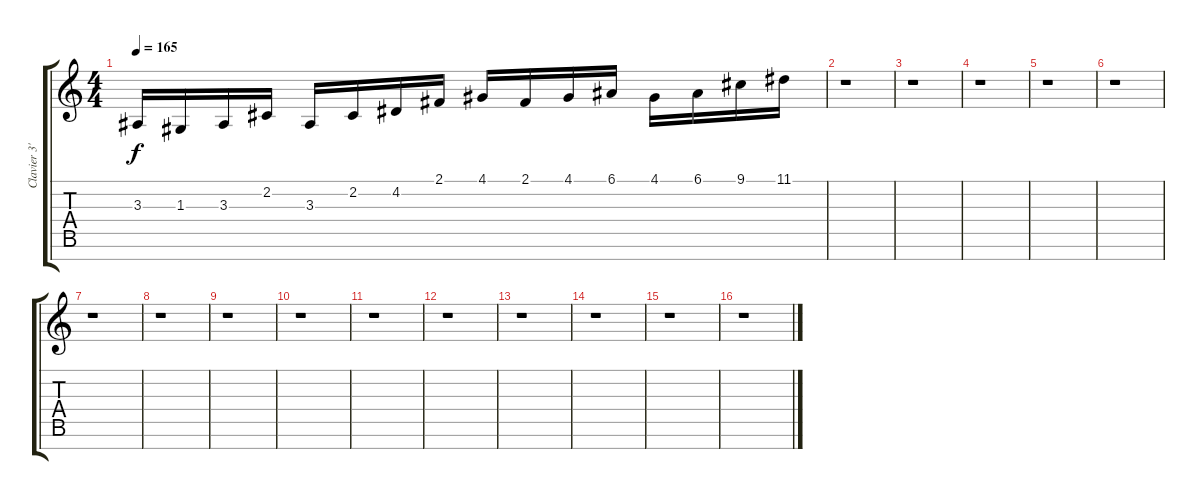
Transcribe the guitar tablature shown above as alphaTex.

\track ("Clavier 3'" "Clavier 3'") {instrument percussiveorgan}
\staff {score tabs}
\tuning (E4 B3 G3 D3 A2 E2 B1) {hide}
\ts (4 4)
\tempo 165
\clef g2
\ks c
3.3.16{dy f} 1.3.16 3.3.16 2.2.16 3.3.16 2.2.16 4.2.16 2.1.16 4.1.16 2.1.16 4.1.16 6.1.16 4.1.16 6.1.16 9.1.16 11.1.16 |
r.1 |
r.1 |
r.1 |
r.1 |
r.1 |
r.1 |
r.1 |
r.1 |
r.1 |
r.1 |
r.1 |
r.1 |
r.1 |
r.1 |
r.1
